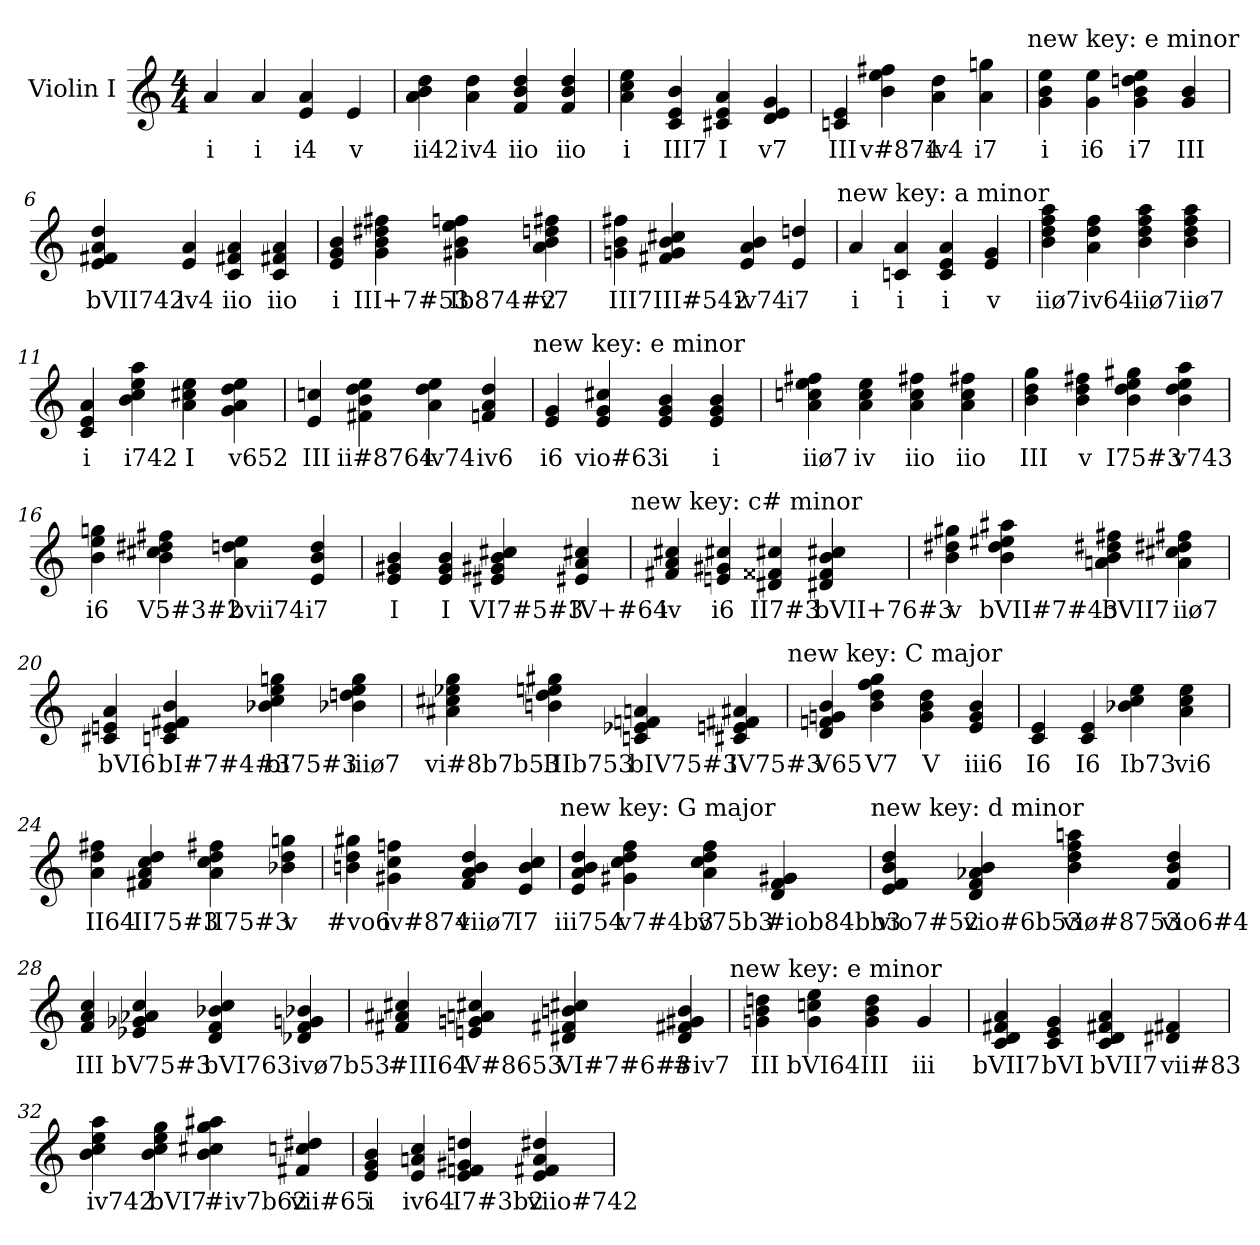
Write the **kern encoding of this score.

**kern	**text
*part1	*part1
*staff1	*staff1
*I"Violin I	*
*I'Vln	*
*clefG2	*
*k[]	*
*M4/4	*
*MM92	*
=1	=1
4a	i
4a	i
4e 4a	i4
4e	v
=2	=2
4dd 4b 4a	ii42
4dd 4a	iv4
4f 4b 4dd	iio
4f 4b 4dd	iio
=3	=3
4cc 4a 4ee	i
4e 4b 4c	III7
4e 4a 4c#X	I
4d 4e 4g	v7
!!LO:LB:g=z
=4	=4
4e 4cn	III
4b 4ff#X 4ee	v#874
4dd 4a	iv4
4ggn 4a	i7
!LO:TX:t=new key&colon; e minor	!
=5	=5
4b 4g 4ee	i
4g 4ee	i6
4ddn 4b 4g 4ee	i7
4b 4g	III
!!LO:PB:g=z
=6	=6
4dd 4e 4f#X 4a	bVII742
4e 4a	iv4
4a 4f#X 4c	iio
4a 4f#X 4c	iio
=7	=7
4e 4b 4g	i
4b 4ff#X 4g 4dd#X	III+7#53
4b 4ffn 4g#X 4ee	Ib874#2
4ddn 4b 4ff#X 4a	v7
!!LO:LB:g=z
=8	=8
4b 4ff#X 4gn	III7
4b 4cc#X 4f#X 4g	III#542
4e 4b 4a	iv74
4e 4ddn	i7
!LO:TX:t=new key&colon; a minor	!
=9	=9
4a	i
4a 4cn	i
4e 4c 4a	i
4e 4g	v
!!LO:PB:g=z
=10	=10
4dd 4b 4aa 4ff	iiø7
4dd 4a 4ff	iv64
4dd 4b 4aa 4ff	iiø7
4dd 4b 4aa 4ff	iiø7
=11	=11
4e 4c 4a	i
4aa 4b 4cc 4ee	i742
4cc#X 4a 4ee	I
4dd 4g 4a 4ee	v652
!!LO:LB:g=z
=12	=12
4e 4ccn	III
4dd 4b 4f#X 4ee	ii#8764
4dd 4a 4ee	iv74
4dd 4fn 4a	iv6
!LO:TX:t=new key&colon; e minor	!
=13	=13
4e 4g	i6
4e 4cc#X 4g	vio#63
4e 4b 4g	i
4e 4b 4g	i
!!LO:PB:g=z
=14	=14
4ff#X 4ccn 4a 4ee	iiø7
4cc 4a 4ee	iv
4ff#X 4cc 4a	iio
4ff#X 4cc 4a	iio
=15	=15
4dd 4b 4gg	III
4dd 4b 4ff#X	v
4dd 4b 4gg#X 4ee	I75#3
4dd 4b 4aa 4ee	v743
!!LO:LB:g=z
=16	=16
4b 4ggn 4ee	i6
4b 4cc#X 4ff#X 4dd#X	V5#3#2
4ddn 4a 4ee	bvii74
4e 4b 4dd	i7
=17	=17
4e 4b 4g#X	I
4e 4b 4g#	I
4b 4cc#X 4e#X 4g#X	VI7#5#3
4cc#X 4e#X 4a	IV+#64
!LO:TX:t=new key&colon; c# minor	!
!!LO:PB:g=z
=18	=18
4cc#X 4f#X 4a	iv
4en 4cc#X 4g#X	i6
4cc#X 4d#X 4f##X	II7#3
4b 4cc#X 4d#X 4f##	bVII+76#3
=19	=19
4b 4gg#X 4dd#X	v
4b 4aa#X 4dd# 4ee#X	bVII#7#43
4b 4ff#X 4dd#X 4an	bVII7
4cc#X 4ff#X 4dd#X 4a	iiø7
!!LO:LB:g=z
=20	=20
4en 4a 4c#X	bVI6
4e 4f#X 4b 4cn	bI#7#4#3
4ggn 4b-X 4cc 4ee	bI75#3
4ddn 4gg 4b-X 4ee	iiiø7
=21	=21
4gg 4a#X 4cc#X 4ee-X	vi#8b7b53
4dd 4bn 4gg#X 4een	IIIb753
4fn 4an 4e-X 4cn	bIV75#3
4a#X 4en 4f#X 4c#X	IV75#3
!LO:TX:t=new key&colon; C major	!
!!LO:PB:g=z
=22	=22
4fn 4d 4b 4gn	V65
4dd 4b 4gg 4ff	V7
4dd 4b 4g	V
4e 4b 4g	iii6
=23	=23
4e 4c	I6
4e 4c	I6
4b-X 4cc 4ee	Ib73
4cc 4a 4ee	vi6
!!LO:LB:g=z
=24	=24
4dd 4ff#X 4a	II64
4dd 4f#X 4cc 4a	II75#3
4dd 4ff#X 4cc 4a	II75#3
4dd 4ggn 4b-X	v
!!LO:PB:g=z
=25	=25
4dd 4bn 4gg#X	#vo6
4cc 4g#X 4ffn	iv#874
4f 4b 4dd 4a	viiø7
4e 4b 4cc	I7
!LO:TX:t=new key&colon; G major	!
!!LO:LB:g=z
=26	=26
4dd 4e 4b 4a	iii754
4dd 4cc 4g#X 4ff	v7#4b3
4dd 4cc 4a 4ff	v75b3
4f 4d 4g#X	#iob84bb3
!LO:TX:t=new key&colon; d minor	!
=27	=27
4f 4e 4dd 4b	vio7#52
4f 4d 4a-X 4b	vio#6b53
4dd 4b 4aan 4ff	viø#8753
4f 4b 4dd	vio6#4
!!LO:PB:g=z
=28	=28
4f 4cc 4a	III
4a-X 4e-X 4cc 4g-X	bV75#3
4f 4d 4b-X 4cc	bVI763
4f 4d-X 4b-X 4gn	ivø7b53
=29	=29
4a#X 4cc#X 4f#X	#III64
4en 4cc#X 4gn 4an	V#8653
4bn 4cc#X 4f#X 4d#X	VI#7#6#3
4b 4f#X 4d# 4g#X	#iv7
!LO:TX:t=new key&colon; e minor	!
!!LO:LB:g=z
=30	=30
4ddn 4b 4gn	III
4ccn 4g 4ee	bVI64
4dd 4b 4g	III
4g	iii
=31	=31
4d 4f#X 4c 4a	bVII7
4e 4g 4c	bVI
4d 4f#X 4c 4a	bVII7
4f#X 4d#X	vii#83
!!LO:PB:g=z
=32	=32
4aa 4b 4cc 4ee	iv742
4b 4gg 4cc 4ee	bVI7
4gg 4b 4cc#X 4aa#X	#iv7b62
4f#X 4ccn 4dd#X	vii#65
!!LO:LB:g=z
=33	=33
4e 4b 4g	i
4e 4cc 4an	iv64
4e 4fn 4ddn 4g#X	I7#3b2
4e 4a 4f#X 4dd#X	viio#742
=	=
*-	*-
